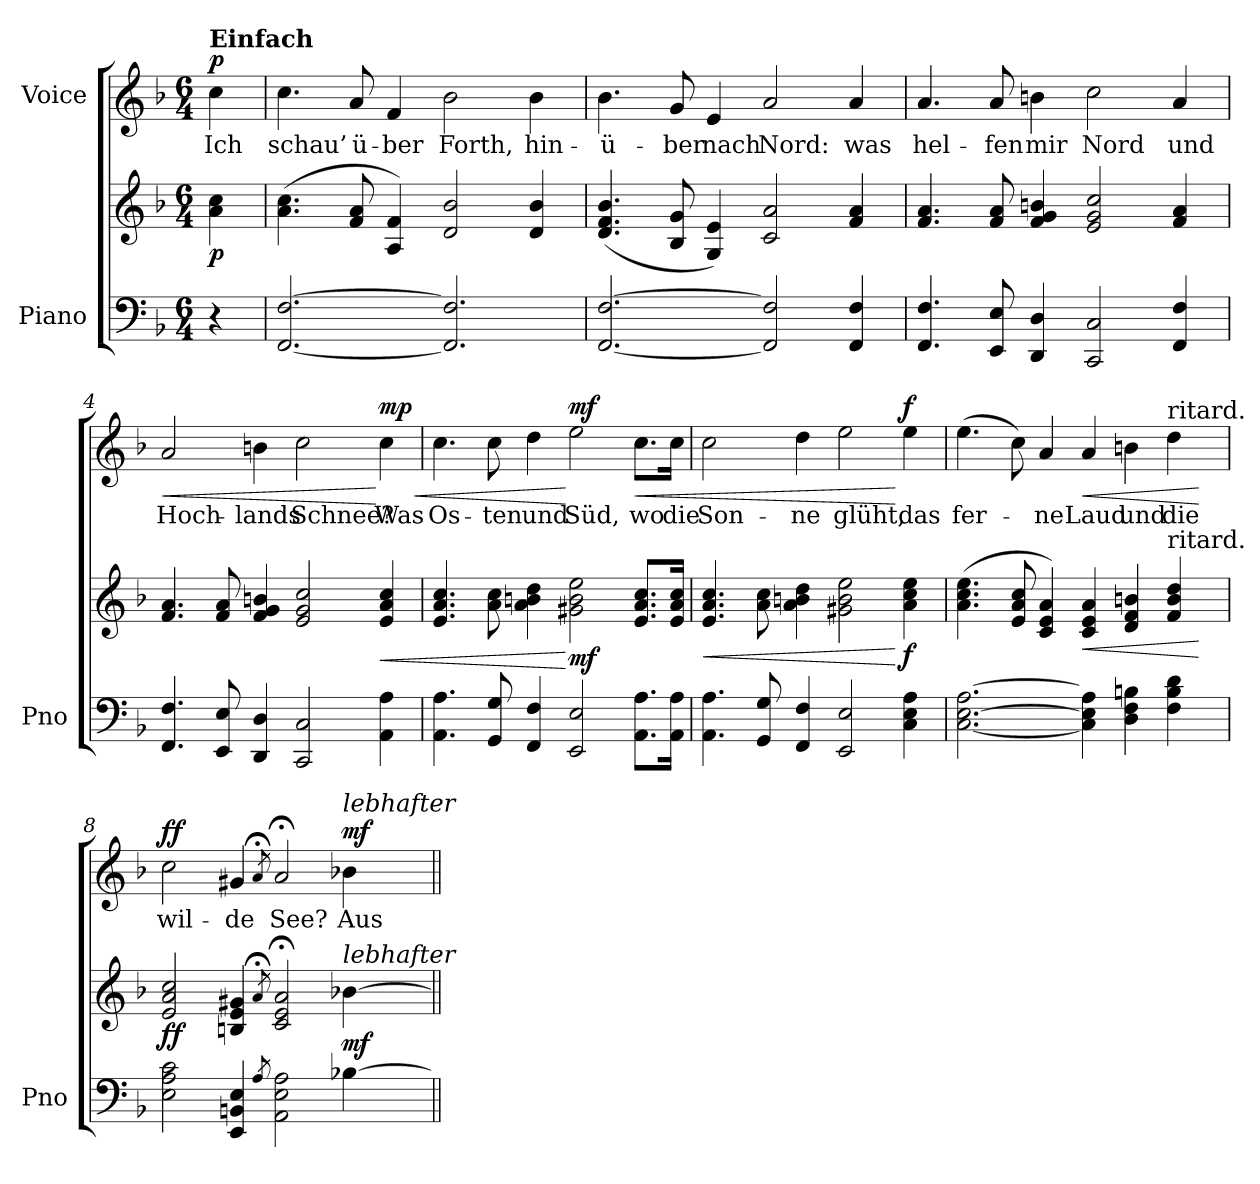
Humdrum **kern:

**kern	**kern	**dynam	**kern	**text	**dynam
*part2	*part2	*part2	*part1	*part1	*part1
*staff3	*staff2	*staff2/3	*staff1	*staff1	*staff1
*I"Piano	*	*	*I"Voice	*	*
*I'Pno	*	*	*	*	*
*clefF4	*clefG2	*	*clefG2	*	*
*k[b-]	*k[b-]	*	*k[b-]	*	*
*M6/4	*M6/4	*	*M6/4	*	*
=	=	=	=	=	=
!	!	!	!LO:TX:a:B:t=Einfach	!	!
!	!	!LO:DY:b	!	!LO:LY:b	!LO:DY:a
4r	4a\ 4cc\	p	4cc\	Ich	p
=1	=1	=1	=1	=1	=1
!	!	!	!	!LO:LY:b	!
[2.FF/ [2.F/	(>4.a\ 4.cc\	.	4.cc\	schau’	.
!	!	!	!	!LO:LY:b	!
.	8f/ 8a/	.	8a/	ü-	.
!	!	!	!	!LO:LY:b	!
.	4A/ 4f/)	.	4f/	-ber	.
!	!	!	!	!LO:LY:b	!
2.FF/] 2.F/]	2d/ 2b-/	.	2b-\	Forth,	.
!	!	!	!	!LO:LY:b	!
.	4d/ 4b-/	.	4b-\	hin-	.
=2	=2	=2	=2	=2	=2
!	!	!	!	!LO:LY:b	!
[2.FF/ [2.F/	(<4.d/ 4.f/ 4.b-/	.	4.b-\	-ü-	.
!	!	!	!	!LO:LY:b	!
.	8B-/ 8g/	.	8g/	-ber	.
!	!	!	!	!LO:LY:b	!
.	4G/ 4e/)	.	4e/	nach	.
!	!	!	!	!LO:LY:b	!
2FF/] 2F/]	2c/ 2a/	.	2a/	Nord:	.
!	!	!	!	!LO:LY:b	!
4FF/ 4F/	4f/ 4a/	.	4a/	was	.
=3	=3	=3	=3	=3	=3
!	!	!	!	!LO:LY:b	!
4.FF/ 4.F/	4.f/ 4.a/	.	4.a/	hel-	.
!	!	!	!	!LO:LY:b	!
8EE/ 8E/	8f/ 8a/	.	8a/	-fen	.
!	!	!	!	!LO:LY:b	!
4DD/ 4D/	4f/ 4g/ 4bn/	.	4bn\	mir	.
!	!	!	!	!LO:LY:b	!
2CC/ 2C/	2e/ 2g/ 2cc/	.	2cc\	Nord	.
!	!	!	!	!LO:LY:b	!
4FF/ 4F/	4f/ 4a/	.	4a/	und	.
=4	=4	=4	=4	=4	=4
!	!	!	!	!LO:LY:b	!LO:HP:b
4.FF/ 4.F/	4.f/ 4.a/	.	2a/	Hoch-	<
8EE/ 8E/	8f/ 8a/	.	.	.	.
!	!	!	!	!LO:LY:b	!
4DD/ 4D/	4f/ 4g/ 4bn/	.	4bn\	-lands	.
!	!	!	!	!LO:LY:b	!
2CC/ 2C/	2e/ 2g/ 2cc/	.	2cc\	Schnee?	.
!	!	!LO:HP:b	!	!LO:LY:b	!LO:HP:n=1:b
!	!	!	!	!	!LO:DY:n=1:b
4AA\ 4A\	4e/ 4a/ 4cc/	<	4cc\	Was	[ < mp
!!LO:LB:g=z
=5	=5	=5	=5	=5	=5
!	!	!	!	!LO:LY:b	!
4.AA\ 4.A\	4.e/ 4.a/ 4.cc/	.	4.cc\	Os-	.
!	!	!	!	!LO:LY:b	!
8GG/ 8G/	8a\ 8cc\	.	8cc\	-ten	.
!	!	!	!	!LO:LY:b	!
4FF/ 4F/	4a\ 4bn\ 4dd\	.	4dd\	und	.
!	!	!LO:DY:n=1:b	!	!LO:LY:b	!LO:DY:n=1:b
2EE/ 2E/	2g#X\ 2b\ 2ee\	[ mf	2ee\	Süd,	[ mf
!	!	!	!	!LO:LY:b	!LO:HP:b
8.AA\ 8.A\L	8.e/ 8.a/ 8.cc/L	.	8.cc\L	wo	<
!	!	!	!	!LO:LY:b	!
16AA\ 16A\Jk	16e/ 16a/ 16cc/Jk	.	16cc\Jk	die	.
=6	=6	=6	=6	=6	=6
!	!	!LO:HP:b	!	!LO:LY:b	!
4.AA\ 4.A\	4.e/ 4.a/ 4.cc/	<	2cc\	Son-	.
8GG/ 8G/	8a\ 8cc\	.	.	.	.
!	!	!	!	!LO:LY:b	!
4FF/ 4F/	4a\ 4bn\ 4dd\	.	4dd\	-ne	.
!	!	!	!	!LO:LY:b	!
2EE/ 2E/	2g#X\ 2b\ 2ee\	.	2ee\	glüht,	.
!	!	!LO:DY:n=1:b	!	!LO:LY:b	!LO:DY:n=1:b
4C\ 4E\ 4A\	4a\ 4cc\ 4ee\	[ f	4ee\	das	[ f
=7	=7	=7	=7	=7	=7
!	!	!	!	!LO:LY:b	!
[2.C\ [2.E\ [2.A\	(>4.a\ 4.cc\ 4.ee\	.	(>4.ee\	fer-	.
.	8e/ 8a/ 8cc/	.	8cc\)	.	.
!	!	!	!	!LO:LY:b	!
.	4c/ 4e/ 4a/)	.	4a/	-ne	.
!	!	!LO:HP:b	!	!LO:LY:b	!LO:HP:b
4C\] 4E\] 4A\]	4c/ 4e/ 4a/	<	4a/	Laud	<
!	!	!	!	!LO:LY:b	!
4D\ 4F\ 4Bn\	4d/ 4f/ 4bn/	.	4bn\	und	.
!	!	!	!LO:TX:a:t=ritard.	!	!
!	!LO:TX:a:t=ritard.	!	!	!	!
!	!	!	!	!LO:LY:b	!
4F\ 4B\ 4d\	4f/ 4b/ 4dd/	.	4dd\	die	.
.	.	[	.	.	[
=8	=8	=8	=8	=8	=8
!	!	!LO:DY:b	!	!LO:LY:b	!LO:DY:b
2E\ 2A\ 2c\	2e/ 2a/ 2cc/	ff	2cc\	wil-	ff
!	!	!	!	!LO:LY:b	!
4EE/ 4BBn/ 4E/	4Bn/ 4e/ 4g#X/	.	4g#X/	-de	.
8qA/	8qa;</	.	8qa;</	.	.
!	!	!	!	!LO:LY:b	!
2AA\ 2E\ 2A\	2c/;< 2e/;< 2a/;<	.	2a;</	See?	.
!	!	!	!LO:TX:a:i:t=lebhafter	!	!
!	!LO:TX:a:i:t=lebhafter	!	!	!	!
!	!	!LO:DY:b	!	!LO:LY:b	!LO:DY:b
[4B-X\	[4b-X\	mf	4b-X\	Aus	mf
=||	=||	=||	=||	=||	=||
*-	*-	*-	*-	*-	*-
